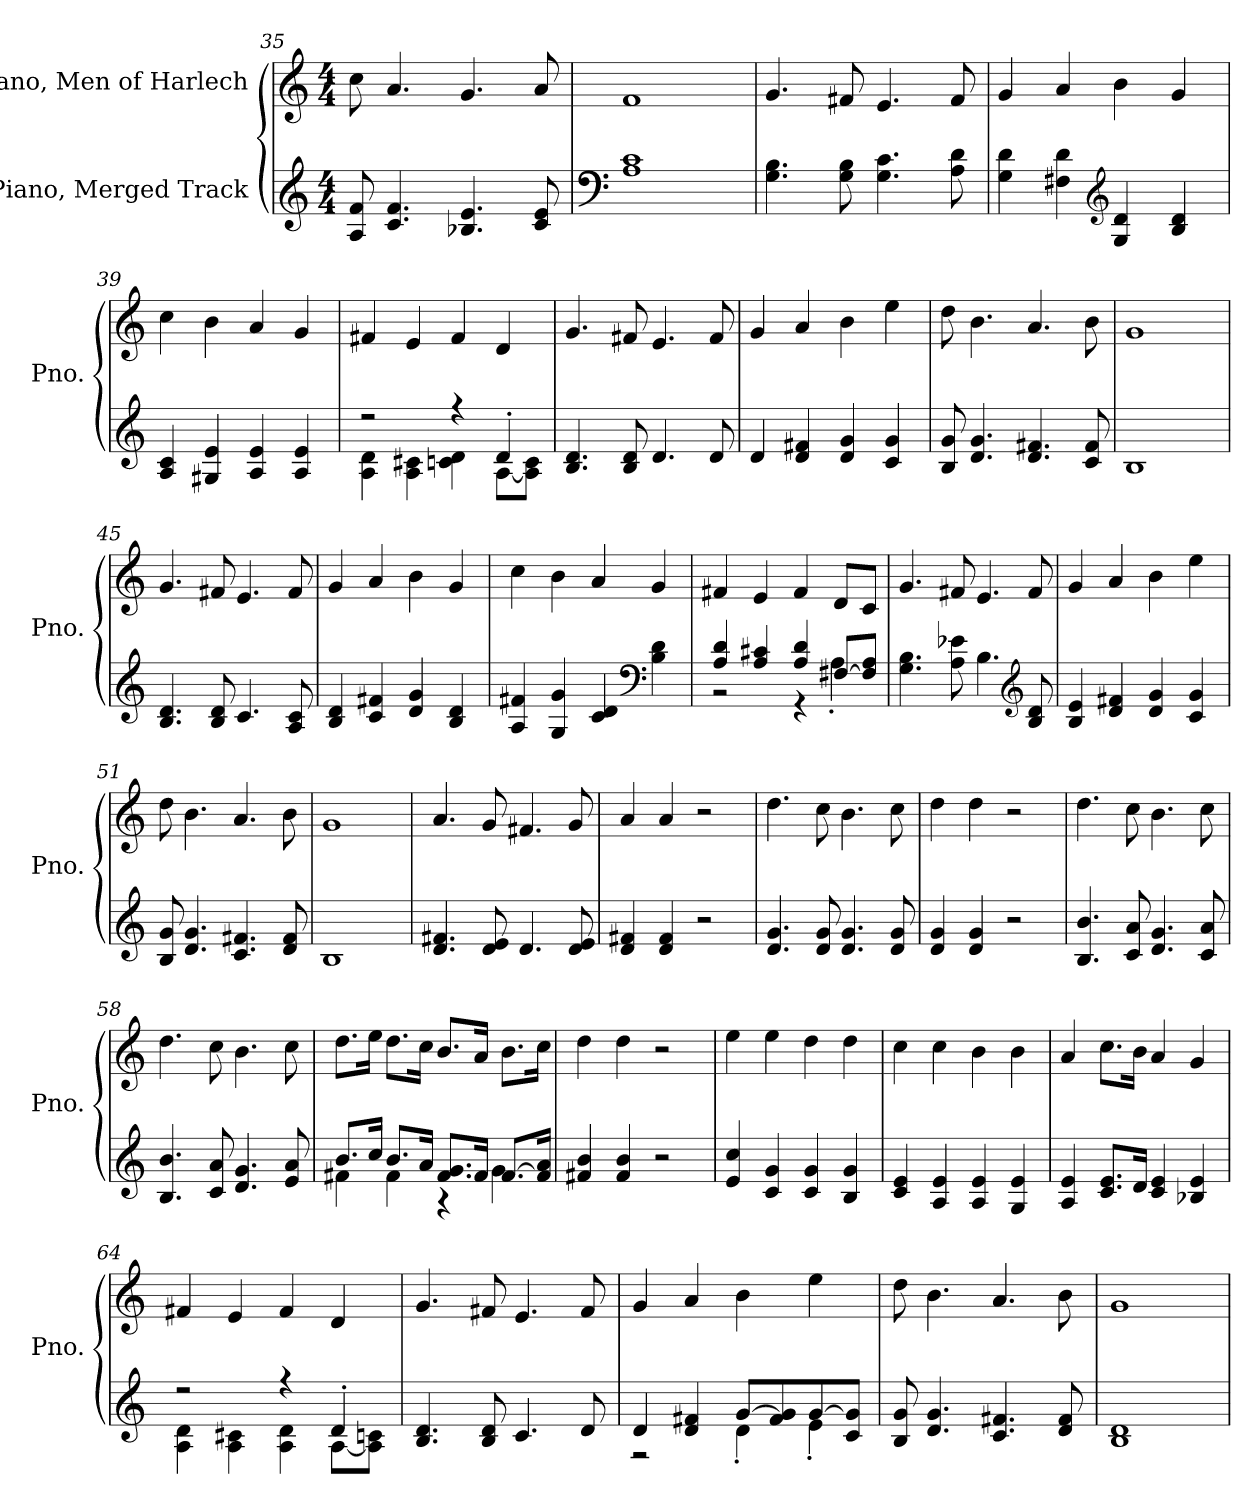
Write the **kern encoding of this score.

**kern	**kern
*part2	*part1
*staff2	*staff1
*I"Piano, Merged Track	*I"Piano, Men of Harlech
*I'Pno.	*I'Pno.
*clefG2	*clefG2
*k[]	*k[]
*M4/4	*M4/4
=35	=35
8A/ 8f/	8cc\
4.c/ 4.f/	4.a/
4.B-X/ 4.e/	4.g/
8c/ 8e/	8a/
=36	=36
*clefF4	*
1A 1c	1f
=37	=37
4.G\ 4.B\	4.g/
8G\ 8B\	8f#X/
4.G\ 4.c\	4.e/
8A\ 8d\	8f#/
=38	=38
4G\ 4d\	4g/
4F#X\ 4d\	4a/
*clefG2	*
4G/ 4d/	4b\
4B/ 4d/	4g/
!!LO:LB:g=z
=39	=39
4A/ 4c/	4cc\
4G#X/ 4e/	4b\
4A/ 4e/	4a/
4A/ 4e/	4g/
=40	=40
*^	*
2r	4A\ 4d\	4f#X/
.	4A\ 4c#X\	4e/
4r	4cn\ 4d\	4f#/
4d'/	[8A\L	4d/
.	8A\] 8c\J	.
*v	*v	*
=41	=41
4.B/ 4.d/	4.g/
8B/ 8d/	8f#X/
4.d/	4.e/
8d/	8f#/
=42	=42
4d/	4g/
4d/ 4f#X/	4a/
4d/ 4g/	4b\
4c/ 4g/	4ee\
=43	=43
8B/ 8g/	8dd\
4.d/ 4.g/	4.b\
4.d/ 4.f#X/	4.a/
8c/ 8f#/	8b\
=44	=44
1B	1g
!!LO:LB:g=z
=45	=45
4.B/ 4.d/	4.g/
8B/ 8d/	8f#X/
4.c/	4.e/
8A/ 8c/	8f#/
=46	=46
4B/ 4d/	4g/
4c/ 4f#X/	4a/
4d/ 4g/	4b\
4B/ 4d/	4g/
=47	=47
4A/ 4f#X/	4cc\
4G/ 4g/	4b\
4c/ 4d/	4a/
*clefF4	*
4B\ 4d\	4g/
=48	=48
*^	*
4A/ 4d/	2r	4f#X/
4A/ 4c#X/	.	4e/
4A/ 4d/	4r	4f#/
[8F#X/L	4A'\	8d/L
8F#/] 8A/J	.	8c/J
*v	*v	*
=49	=49
4.G\ 4.B\	4.g/
8A\ 8e-X\	8f#X/
4.B\	4.e/
*clefG2	*
8B/ 8d/	8f#/
!!LO:LB:g=z
=50	=50
4B/ 4e/	4g/
4d/ 4f#X/	4a/
4d/ 4g/	4b\
4c/ 4g/	4ee\
=51	=51
8B/ 8g/	8dd\
4.d/ 4.g/	4.b\
4.c/ 4.f#X/	4.a/
8d/ 8f#/	8b\
=52	=52
1B	1g
=53	=53
4.d/ 4.f#X/	4.a/
8d/ 8e/	8g/
4.d/	4.f#X/
8d/ 8e/	8g/
=54	=54
4d/ 4f#X/	4a/
4d/ 4f#/	4a/
2r	2r
=55	=55
4.d/ 4.g/	4.dd\
8d/ 8g/	8cc\
4.d/ 4.g/	4.b\
8d/ 8g/	8cc\
=56	=56
4d/ 4g/	4dd\
4d/ 4g/	4dd\
2r	2r
!!LO:LB:g=z
=57	=57
4.B/ 4.b/	4.dd\
8c/ 8a/	8cc\
4.d/ 4.g/	4.b\
8c/ 8a/	8cc\
=58	=58
4.B/ 4.b/	4.dd\
8c/ 8a/	8cc\
4.d/ 4.g/	4.b\
8e/ 8a/	8cc\
=59	=59
*^	*
8.b/L	4f#X\	8.dd\L
16cc/Jk	.	16ee\Jk
8.b/L	4f#\	8.dd\L
16a/Jk	.	16cc\Jk
8.f#/ 8.g/L	4r	8.b/L
16f#/Jk	.	16a/Jk
[8.f#/L	4g\	8.b\L
16f#/] 16a/Jk	.	16cc\Jk
*v	*v	*
=60	=60
4f#X/ 4b/	4dd\
4f#/ 4b/	4dd\
2r	2r
=61	=61
4e/ 4cc/	4ee\
4c/ 4g/	4ee\
4c/ 4g/	4dd\
4B/ 4g/	4dd\
=62	=62
4c/ 4e/	4cc\
4A/ 4e/	4cc\
4A/ 4e/	4b\
4G/ 4e/	4b\
!!LO:LB:g=z
=63	=63
4A/ 4e/	4a/
8.c/ 8.e/L	8.cc\L
16d/Jk	16b\Jk
4c/ 4e/	4a/
4B-X/ 4e/	4g/
=64	=64
*^	*
2r	4A\ 4d\	4f#X/
.	4A\ 4c#X\	4e/
4r	4A\ 4d\	4f#/
4d'/	[8A\L	4d/
.	8A\] 8cn\J	.
*v	*v	*
=65	=65
4.B/ 4.d/	4.g/
8B/ 8d/	8f#X/
4.c/	4.e/
8d/	8f#/
=66	=66
*^	*
4d/	2r	4g/
4d/ 4f#X/	.	4a/
[8g/L	4d'\	4b\
8f#/ 8g/]	.	.
[8g/	4e'\	4ee\
8c/ 8g/]J	.	.
*v	*v	*
=67	=67
8B/ 8g/	8dd\
4.d/ 4.g/	4.b\
4.c/ 4.f#X/	4.a/
8d/ 8f#/	8b\
=68	=68
1B 1d	1g
=	=
*-	*-
